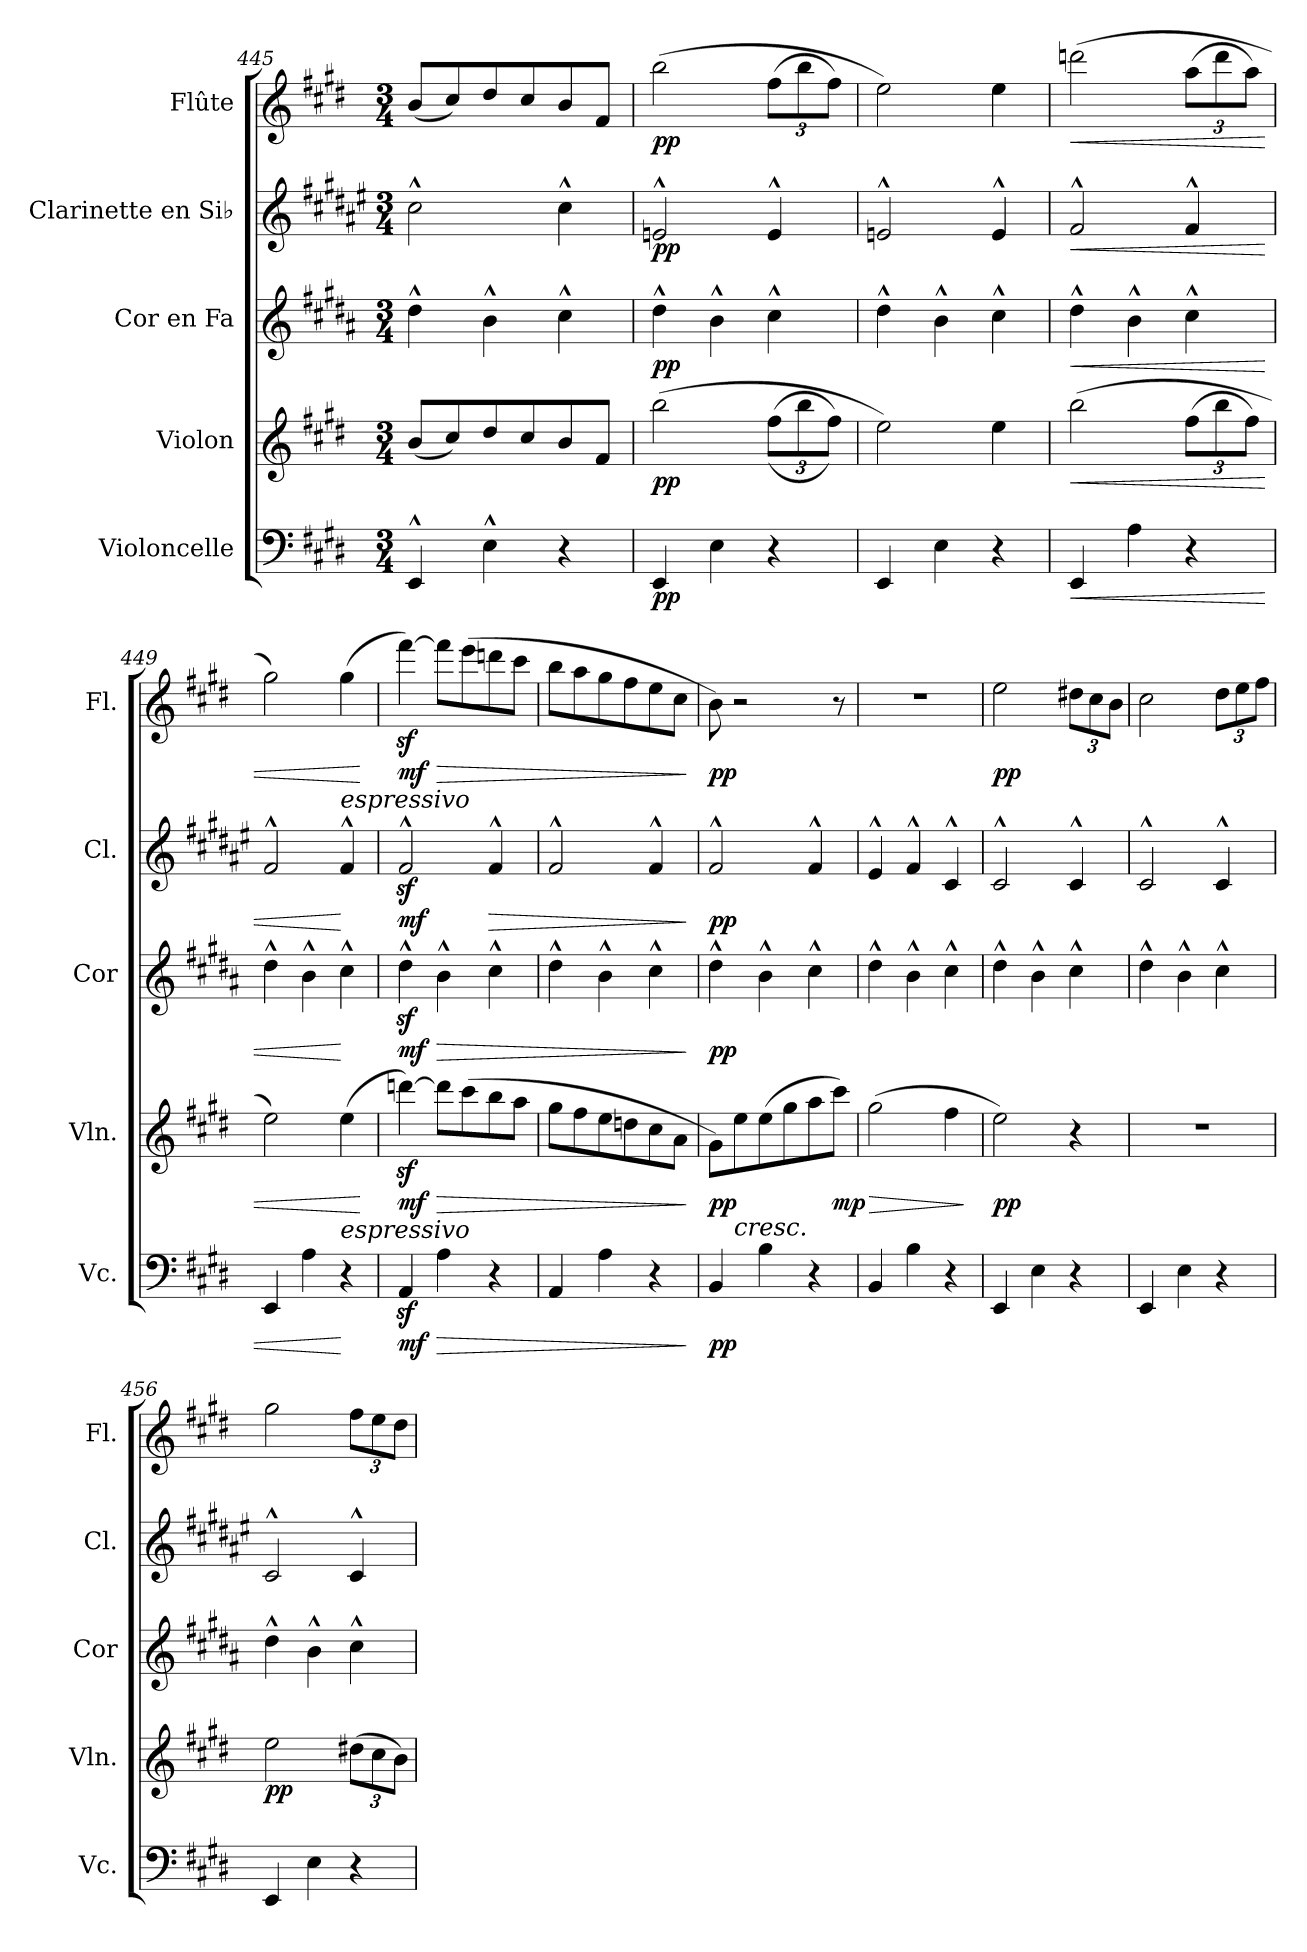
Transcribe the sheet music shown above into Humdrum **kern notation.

**kern	**dynam	**kern	**dynam	**kern	**dynam	**kern	**dynam	**kern	**dynam
*part5	*part5	*part4	*part4	*part3	*part3	*part2	*part2	*part1	*part1
*staff5	*staff5	*staff4	*staff4	*staff3	*staff3	*staff2	*staff2	*staff1	*staff1
*I"Violoncelle	*	*I"Violon	*	*I"Cor en Fa	*	*I"Clarinette en Si♭	*	*I"Flûte	*
*I'Vc.	*	*I'Vln.	*	*I'Cor	*	*I'Cl.	*	*I'Fl.	*
*clefF4	*	*clefG2	*	*clefG2	*	*clefG2	*	*clefG2	*
*	*	*	*	*ITrd4c7	*	*ITrd1c2	*	*	*
*k[f#c#g#d#]	*	*k[f#c#g#d#]	*	*k[f#c#g#d#]	*	*k[f#c#g#d#]	*	*k[f#c#g#d#]	*
*M3/4	*	*M3/4	*	*M3/4	*	*M3/4	*	*M3/4	*
=445	=445	=445	=445	=445	=445	=445	=445	=445	=445
4EE^^/	.	(<8b/L	.	4g#^^\	.	2b^^\	.	(<8b/L	.
.	.	8cc#/)	.	.	.	.	.	8cc#/)	.
4E^^\	.	8dd#/	.	4e^^\	.	.	.	8dd#/	.
.	.	8cc#/	.	.	.	.	.	8cc#/	.
4r	.	8b/	.	4f#^^\	.	4b^^\	.	8b/	.
.	.	8f#/J	.	.	.	.	.	8f#/J	.
=446	=446	=446	=446	=446	=446	=446	=446	=446	=446
!	!LO:DY:b	!	!LO:DY:b	!	!LO:DY:b	!	!LO:DY:b	!	!LO:DY:b
4EE/	pp	(>2bb\	pp	4g#^^\	pp	2dn^^/	pp	(>2bb\	pp
4E\	.	.	.	4e^^\	.	.	.	.	.
*	*	*Xbrackettup	*	*	*	*	*	*Xbrackettup	*
4r	.	(>(>12ff#\L	.	4f#^^\	.	4d^^/	.	(>12ff#\L	.
.	.	12bb\	.	.	.	.	.	12bb\	.
.	.	12ff#\J))	.	.	.	.	.	12ff#\J)	.
=447	=447	=447	=447	=447	=447	=447	=447	=447	=447
4EE/	.	2ee\)	.	4g#^^\	.	2dn^^/	.	2ee\)	.
4E\	.	.	.	4e^^\	.	.	.	.	.
4r	.	4ee\	.	4f#^^\	.	4d^^/	.	4ee\	.
=448	=448	=448	=448	=448	=448	=448	=448	=448	=448
!	!LO:HP:b	!	!LO:HP:b	!	!LO:HP:b	!	!LO:HP:b	!	!LO:HP:b
4EE/	<	(>2bb\	<	4g#^^\	<	2e^^/	<	(>2dddn\	<
4A\	.	.	.	4e^^\	.	.	.	.	.
4r	.	(>12ff#\L	.	4f#^^\	.	4e^^/	.	(>12aa\L	.
.	.	12bb\	.	.	.	.	.	12ddd\	.
.	.	12ff#\J)	.	.	.	.	.	12aa\J)	.
=449	=449	=449	=449	=449	=449	=449	=449	=449	=449
4EE/	.	2ee\)	.	4g#^^\	.	2e^^/	.	2gg#\)	.
4A\	.	.	.	4e^^\	.	.	.	.	.
!	!	!	!	!	!	!	!	!LO:TX:b:i:t=espressivo	!
!	!	!LO:TX:b:i:t=espressivo	!	!	!	!	!	!	!
4r	[	(>4ee\	.	4f#^^\	[	4e^^/	[	(>4gg#\	.
.	.	.	[	.	.	.	.	.	[
=450	=450	=450	=450	=450	=450	=450	=450	=450	=450
!	!LO:DY:b	!	!LO:DY:b	!	!LO:DY:b	!	!LO:DY:b	!	!LO:DY:b
4AAz</	mf	[4dddnz<\)	mf	4g#z<^^\	mf	2ez<^^/	mf	[4fff#z<\)	mf
!	!LO:HP:b	!	!LO:HP:b	!	!LO:HP:b	!	!	!	!LO:HP:b
4A\	>	8ddd\L]	>	4e^^\	>	.	.	8fff#\L]	>
.	.	(>8ccc#\	.	.	.	.	.	(>8eee\	.
!	!	!	!	!	!	!	!LO:HP:b	!	!
4r	.	8bb\	.	4f#^^\	.	4e^^/	>	8dddn\	.
.	.	8aa\J	.	.	.	.	.	8ccc#\J	.
!!LO:LB:g=z
=451	=451	=451	=451	=451	=451	=451	=451	=451	=451
4AA/	.	8gg#\L	.	4g#^^\	.	2e^^/	.	8bb\L	.
.	.	8ff#\	.	.	.	.	.	8aa\	.
4A\	.	8ee\	.	4e^^\	.	.	.	8gg#\	.
.	.	8ddn\	.	.	.	.	.	8ff#\	.
4r	.	8cc#\	.	4f#^^\	.	4e^^/	.	8ee\	.
.	.	8a\J	.	.	.	.	.	8cc#\J	.
.	]	.	]	.	]	.	]	.	]
=452	=452	=452	=452	=452	=452	=452	=452	=452	=452
!	!LO:DY:b	!	!LO:DY:b	!	!LO:DY:b	!	!LO:DY:b	!	!LO:DY:b
4BB/	pp	8g#\L)	pp	4g#^^\	pp	2e^^/	pp	8b\)	pp
!	!	!	!LO:HP:b	!	!	!	!	!	!
.	.	8ee\	<	.	.	.	.	2r	.
4B\	.	(>8ee\	.	4e^^\	.	.	.	.	.
.	.	8gg#\	.	.	.	.	.	.	.
4r	.	8aa\	.	4f#^^\	.	4e^^/	.	.	.
!	!	!	!LO:DY:b	!	!	!	!	!	!
.	.	8ccc#\J)	mp	.	.	.	.	8r	.
.	.	.	[	.	.	.	.	.	.
=453	=453	=453	=453	=453	=453	=453	=453	=453	=453
!	!	!	!LO:HP:b	!	!	!	!	!	!
4BB/	.	(>2gg#\	>	4g#^^\	.	4d#^^/	.	2.r	.
4B\	.	.	.	4e^^\	.	4e^^/	.	.	.
4r	.	4ff#\	.	4f#^^\	.	4B^^/	.	.	.
.	.	.	]	.	.	.	.	.	.
=454	=454	=454	=454	=454	=454	=454	=454	=454	=454
!	!	!	!LO:DY:b	!	!	!	!	!	!LO:DY:b
4EE/	.	2ee\)	pp	4g#^^\	.	2B^^/	.	2ee\	pp
4E\	.	.	.	4e^^\	.	.	.	.	.
4r	.	4r	.	4f#^^\	.	4B^^/	.	12dd#X\L	.
.	.	.	.	.	.	.	.	12cc#\	.
.	.	.	.	.	.	.	.	12b\J	.
=455	=455	=455	=455	=455	=455	=455	=455	=455	=455
4EE/	.	2.r	.	4g#^^\	.	2B^^/	.	2cc#\	.
4E\	.	.	.	4e^^\	.	.	.	.	.
4r	.	.	.	4f#^^\	.	4B^^/	.	12dd#\L	.
.	.	.	.	.	.	.	.	12ee\	.
.	.	.	.	.	.	.	.	12ff#\J	.
=456	=456	=456	=456	=456	=456	=456	=456	=456	=456
!	!	!	!LO:DY:b	!	!	!	!	!	!
4EE/	.	2ee\	pp	4g#^^\	.	2B^^/	.	2gg#\	.
4E\	.	.	.	4e^^\	.	.	.	.	.
4r	.	(>12dd#X\L	.	4f#^^\	.	4B^^/	.	12ff#\L	.
.	.	12cc#\	.	.	.	.	.	12ee\	.
.	.	12b\J)	.	.	.	.	.	12dd#\J	.
=	=	=	=	=	=	=	=	=	=
*-	*-	*-	*-	*-	*-	*-	*-	*-	*-
